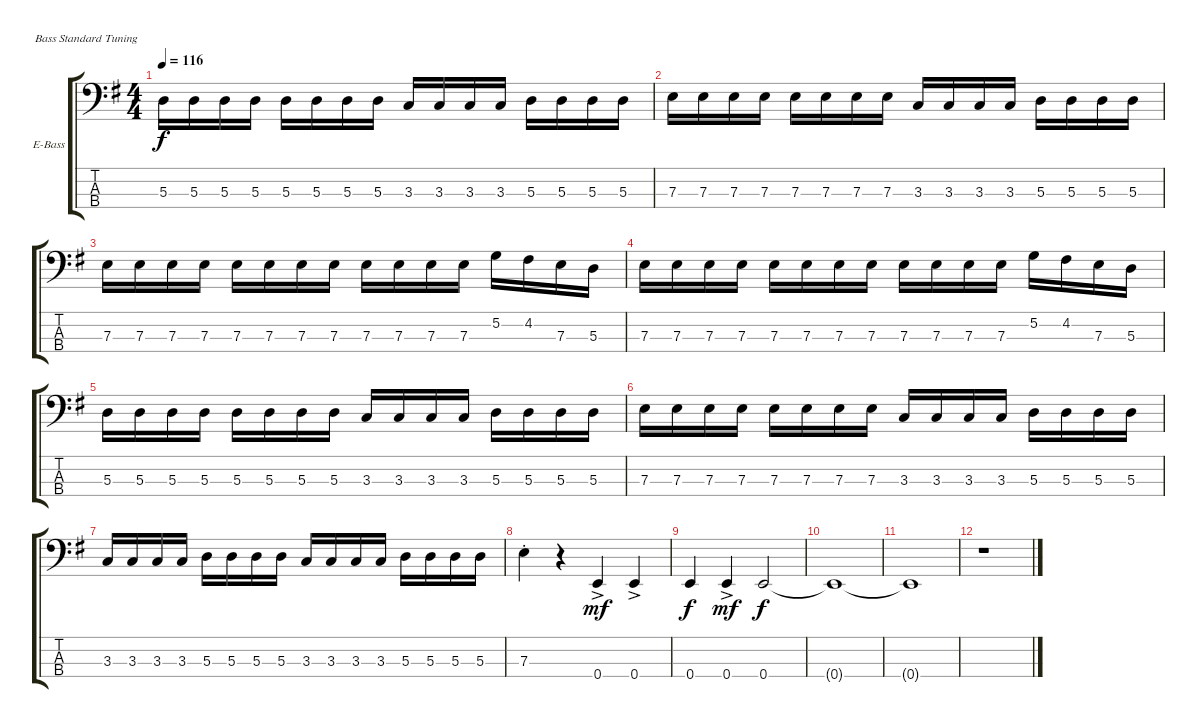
\bracketExtendMode groupsimilarinstruments
\firstSystemTrackNameOrientation horizontal
\otherSystemsTrackNameOrientation horizontal
\track ("Виталий Дубинин" "E-Bass") {instrument electricbasspick}
\staff {score tabs}
\tuning (G2 D2 A1 E1)
\ts (4 4)
\tempo 116
\clef f4
\ks eminor
5.3.16{dy f} 5.3.16 5.3.16 5.3.16 5.3.16 5.3.16 5.3.16 5.3.16 3.3.16 3.3.16 3.3.16 3.3.16 5.3.16 5.3.16 5.3.16 5.3.16 |
7.3.16 7.3.16 7.3.16 7.3.16 7.3.16 7.3.16 7.3.16 7.3.16 3.3.16 3.3.16 3.3.16 3.3.16 5.3.16 5.3.16 5.3.16 5.3.16 |
7.3.16 7.3.16 7.3.16 7.3.16 7.3.16 7.3.16 7.3.16 7.3.16 7.3.16 7.3.16 7.3.16 7.3.16 5.2.16 4.2.16 7.3.16 5.3.16 |
7.3.16 7.3.16 7.3.16 7.3.16 7.3.16 7.3.16 7.3.16 7.3.16 7.3.16 7.3.16 7.3.16 7.3.16 5.2.16 4.2.16 7.3.16 5.3.16 |
5.3.16 5.3.16 5.3.16 5.3.16 5.3.16 5.3.16 5.3.16 5.3.16 3.3.16 3.3.16 3.3.16 3.3.16 5.3.16 5.3.16 5.3.16 5.3.16 |
7.3.16 7.3.16 7.3.16 7.3.16 7.3.16 7.3.16 7.3.16 7.3.16 3.3.16 3.3.16 3.3.16 3.3.16 5.3.16 5.3.16 5.3.16 5.3.16 |
3.3.16 3.3.16 3.3.16 3.3.16 5.3.16 5.3.16 5.3.16 5.3.16 3.3.16 3.3.16 3.3.16 3.3.16 5.3.16 5.3.16 5.3.16 5.3.16 |
7.3{st}.4 r.4 0.4{ac}.4{dy mf} 0.4{ac}.4 |
0.4.4{dy f} 0.4{ac}.4{dy mf} 0.4.2{dy f} |
0.4{t}.1 |
0.4{t}.1 |
r.1
